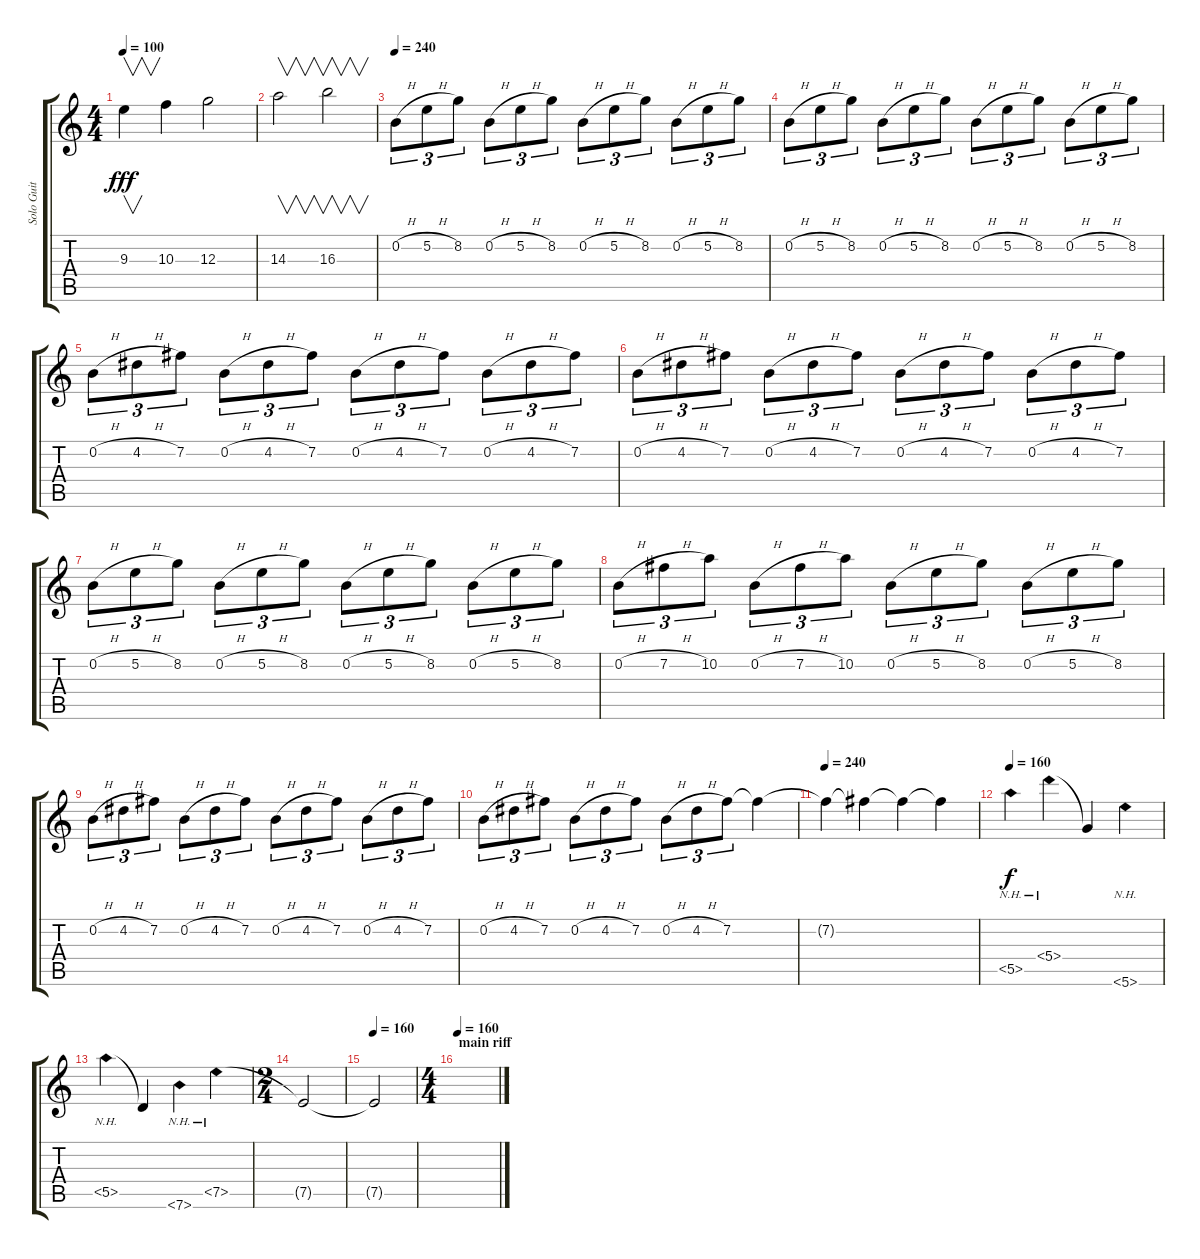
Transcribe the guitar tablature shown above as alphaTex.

\track ("Solo Guit" "Solo Guit") {instrument overdrivenguitar}
\staff {score tabs}
\tuning (E4 B3 G3 D3 A2 E2) {hide}
\ts (4 4)
\tempo 100
\clef g2
\ks c
9.3.4{v dy fff} 10.3.4 12.3.2 |
14.3.2{v} 16.3.2{v} |
\tempo 240
0.2{h}.8{tu (3 2) volume 16} 5.2{h}.8{tu (3 2)} 8.2.8{tu (3 2)} 0.2{h}.8{tu (3 2)} 5.2{h}.8{tu (3 2)} 8.2.8{tu (3 2)} 0.2{h}.8{tu (3 2)} 5.2{h}.8{tu (3 2)} 8.2.8{tu (3 2)} 0.2{h}.8{tu (3 2)} 5.2{h}.8{tu (3 2)} 8.2.8{tu (3 2)} |
0.2{h}.8{tu (3 2)} 5.2{h}.8{tu (3 2)} 8.2.8{tu (3 2)} 0.2{h}.8{tu (3 2)} 5.2{h}.8{tu (3 2)} 8.2.8{tu (3 2)} 0.2{h}.8{tu (3 2)} 5.2{h}.8{tu (3 2)} 8.2.8{tu (3 2)} 0.2{h}.8{tu (3 2)} 5.2{h}.8{tu (3 2)} 8.2.8{tu (3 2)} |
0.2{h}.8{tu (3 2)} 4.2{h}.8{tu (3 2)} 7.2.8{tu (3 2)} 0.2{h}.8{tu (3 2)} 4.2{h}.8{tu (3 2)} 7.2.8{tu (3 2)} 0.2{h}.8{tu (3 2)} 4.2{h}.8{tu (3 2)} 7.2.8{tu (3 2)} 0.2{h}.8{tu (3 2)} 4.2{h}.8{tu (3 2)} 7.2.8{tu (3 2)} |
0.2{h}.8{tu (3 2)} 4.2{h}.8{tu (3 2)} 7.2.8{tu (3 2)} 0.2{h}.8{tu (3 2)} 4.2{h}.8{tu (3 2)} 7.2.8{tu (3 2)} 0.2{h}.8{tu (3 2)} 4.2{h}.8{tu (3 2)} 7.2.8{tu (3 2)} 0.2{h}.8{tu (3 2)} 4.2{h}.8{tu (3 2)} 7.2.8{tu (3 2)} |
0.2{h}.8{tu (3 2)} 5.2{h}.8{tu (3 2)} 8.2.8{tu (3 2)} 0.2{h}.8{tu (3 2)} 5.2{h}.8{tu (3 2)} 8.2.8{tu (3 2)} 0.2{h}.8{tu (3 2)} 5.2{h}.8{tu (3 2)} 8.2.8{tu (3 2)} 0.2{h}.8{tu (3 2)} 5.2{h}.8{tu (3 2)} 8.2.8{tu (3 2)} |
0.2{h}.8{tu (3 2)} 7.2{h}.8{tu (3 2)} 10.2.8{tu (3 2)} 0.2{h}.8{tu (3 2)} 7.2{h}.8{tu (3 2)} 10.2.8{tu (3 2)} 0.2{h}.8{tu (3 2)} 5.2{h}.8{tu (3 2)} 8.2.8{tu (3 2)} 0.2{h}.8{tu (3 2)} 5.2{h}.8{tu (3 2)} 8.2.8{tu (3 2)} |
0.2{h}.8{tu (3 2)} 4.2{h}.8{tu (3 2)} 7.2.8{tu (3 2)} 0.2{h}.8{tu (3 2)} 4.2{h}.8{tu (3 2)} 7.2.8{tu (3 2)} 0.2{h}.8{tu (3 2)} 4.2{h}.8{tu (3 2)} 7.2.8{tu (3 2)} 0.2{h}.8{tu (3 2)} 4.2{h}.8{tu (3 2)} 7.2.8{tu (3 2)} |
0.2{h}.8{tu (3 2)} 4.2{h}.8{tu (3 2)} 7.2.8{tu (3 2)} 0.2{h}.8{tu (3 2)} 4.2{h}.8{tu (3 2)} 7.2.8{tu (3 2)} 0.2{h}.8{tu (3 2)} 4.2{h}.8{tu (3 2)} 7.2.8{tu (3 2)} 7.2{t}.4 |
\tempo 240
7.2{t}.4 7.2{t}.4 7.2{t}.4 7.2{t}.4 |
\tempo 160
5.5{nh}.4{dy f volume 13 balance 0} 5.4{nh}.4{balance 0} 5.4{t}.4 5.6{nh}.4{balance 8} |
5.5{nh}.4{balance 8} 5.5{t}.4 7.6{nh}.4{balance 16} 7.5{nh}.4{balance 16} |
\ts (2 4)
7.5{t}.2 |
\tempo 160
7.5{t}.2 |
\ts (4 4)
\section ("" "main riff")
\tempo 160
